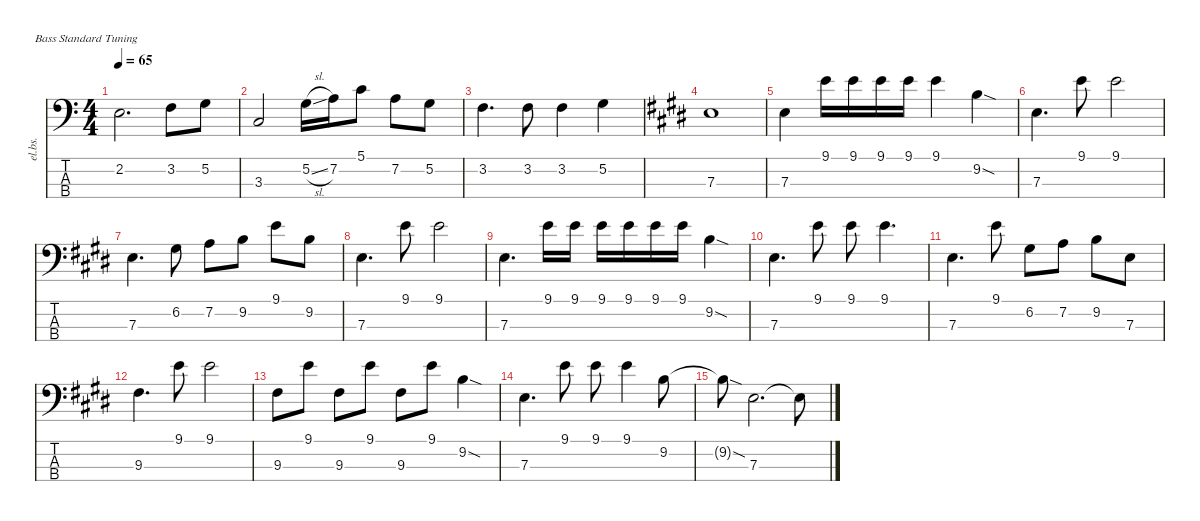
\defaultSystemsLayout 4
\hideDynamics
\bracketExtendMode nobrackets
\otherSystemsTrackNameOrientation horizontal
\track ("Track 5" "el.bs.") {instrument electricbassfinger}
\staff {score tabs}
\tuning (G2 D2 A1 E1)
\ts (4 4)
\tempo 65
\clef f4
\ks c
2.2.2{d dy f beam Down} 3.2.8{beam Down} 5.2.8{beam Down} |
3.3.2{beam Up} 5.2{sl}.16{beam Down} 7.2.16{beam Down} 5.1.8{beam Down} 7.2.8{beam Down} 5.2.8{beam Down} |
3.2.4{d beam Down} 3.2.8{beam Down} 3.2.4{beam Down} 5.2.4{beam Down} |
\ks e
7.3{acc forcenatural}.1{dy mf beam Down} |
7.3{acc forcenatural}.4{beam Down} 9.1{acc forcenatural}.16{beam Down} 9.1{acc forcenatural}.16{beam Down} 9.1{acc forcenatural}.16{beam Down} 9.1{acc forcenatural}.16{beam Down} 9.1{acc forcenatural}.4{beam Down} 9.2{sod acc forcenatural}.4{beam Down} |
7.3{acc forcenatural}.4{d beam Down} 9.1{acc forcenatural}.8{beam Down} 9.1{acc forcenatural}.2{beam Down} |
7.3{acc forcenatural}.4{d beam Down} 6.2{acc #}.8{beam Down} 7.2{acc forcenatural}.8{beam Down} 9.2{acc forcenatural}.8{beam Down} 9.1{acc forcenatural}.8{beam Down} 9.2{acc forcenatural}.8{beam Down} |
7.3{acc forcenatural}.4{d beam Down} 9.1{acc forcenatural}.8{beam Down} 9.1{acc forcenatural}.2{beam Down} |
7.3{acc forcenatural}.4{d beam Down} 9.1{acc forcenatural}.16{beam Down} 9.1{acc forcenatural}.16{beam Down} 9.1{acc forcenatural}.16{beam Down} 9.1{acc forcenatural}.16{beam Down} 9.1{acc forcenatural}.16{beam Down} 9.1{acc forcenatural}.16{beam Down} 9.2{sod acc forcenatural}.4{beam Down} |
7.3{acc forcenatural}.4{d beam Down} 9.1{acc forcenatural}.8{beam Down} 9.1{acc forcenatural}.8{beam Down} 9.1{acc forcenatural}.4{d beam Down} |
7.3{acc forcenatural}.4{d beam Down} 9.1{acc forcenatural}.8{beam Down} 6.2{acc #}.8{beam Down} 7.2{acc forcenatural}.8{beam Down} 9.2{acc forcenatural}.8{beam Down} 7.3{acc forcenatural}.8{beam Down} |
9.3{acc #}.4{d beam Down} 9.1{acc forcenatural}.8{beam Down} 9.1{acc forcenatural}.2{beam Down} |
9.3{acc #}.8{beam Down} 9.1{acc forcenatural}.8{beam Down} 9.3{acc #}.8{beam Down} 9.1{acc forcenatural}.8{beam Down} 9.3{acc #}.8{beam Down} 9.1{acc forcenatural}.8{beam Down} 9.2{sod acc forcenatural}.4{beam Down} |
7.3{acc forcenatural}.4{d beam Down} 9.1{acc forcenatural}.8{beam Down} 9.1{acc forcenatural}.8{beam Down} 9.1{acc forcenatural}.4{beam Down} 9.2{acc forcenatural}.8{beam Down} |
9.2{sod t acc forcenatural}.8{beam Down} 7.3{acc forcenatural}.2{d beam Down} 7.3{t acc forcenatural}.8{beam Down}
